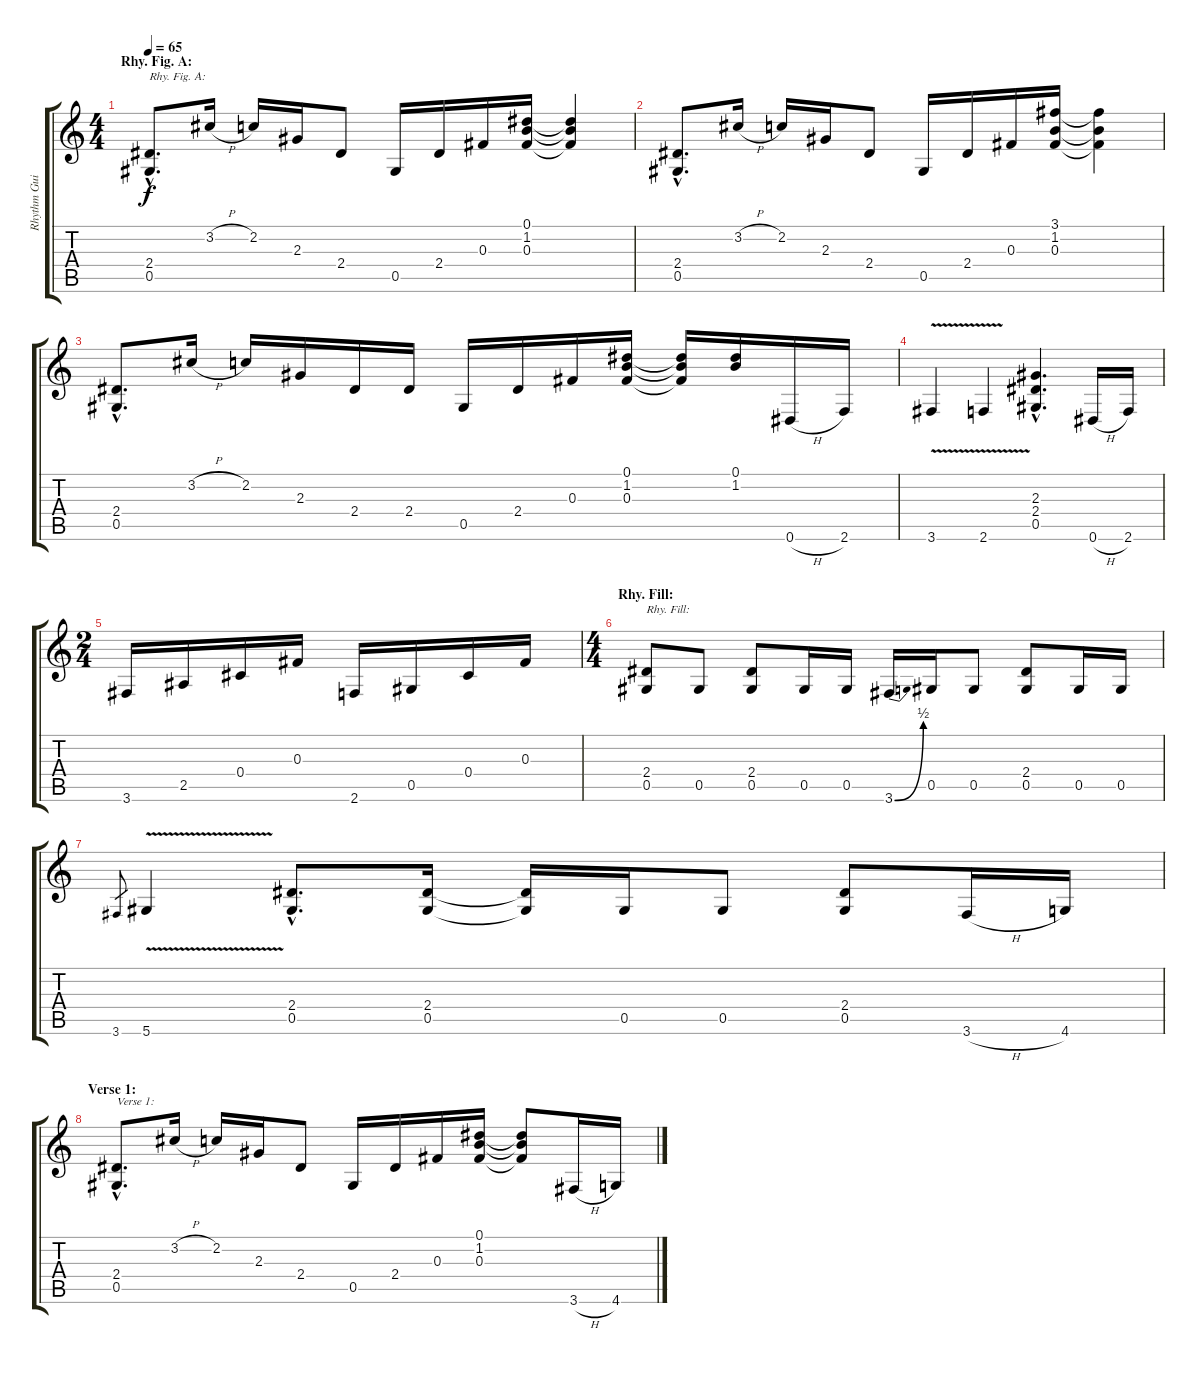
\track ("Rhythm Guitar 2" "Rhythm Gui") {instrument overdrivenguitar}
\staff {score tabs}
\tuning (Eb4 Bb3 Gb3 Db3 Ab2 Eb2) {hide}
\ts (4 4)
\section ("" "Rhy. Fig. A:")
\tempo 65
\clef g2
\ks c
(2.4{hac} 0.5{hac}).8{d txt "Rhy. Fig. A:" dy f instrument overdrivenguitar} 3.2{h}.16 2.2.16 2.3.16 2.4.8 0.5.16 2.4.16 0.3.16 (0.1 1.2 0.3).16 (0.1{t} 1.2{t} 0.3{t}).4 |
(2.4{hac} 0.5{hac}).8{d} 3.2{h}.16 2.2.16 2.3.16 2.4.8 0.5.16 2.4.16 0.3.16 (3.1 1.2 0.3).16 (3.1{t} 1.2{t} 0.3{t}).4 |
(2.4{hac} 0.5{hac}).8{d} 3.2{h}.16 2.2.16 2.3.16 2.4.16 2.4.16 0.5.16 2.4.16 0.3.16 (0.1 1.2 0.3).16 (0.1{t} 1.2{t} 0.3{t}).16 (0.1 1.2).16 0.6{h}.16 2.6.16 |
3.6{v}.4 2.6{v}.4 (2.3{hac} 2.4{hac} 0.5{hac}).4{d} 0.6{h}.16 2.6.16 |
\ts (2 4)
3.6.16 2.5.16 0.4.16 0.3.16 2.6.16 0.5.16 0.4.16 0.3.16 |
\ts (4 4)
\section ("" "Rhy. Fill:")
(2.4 0.5).8{txt "Rhy. Fill:"} 0.5.8 (2.4 0.5).8 0.5.16 0.5.16 3.6{be (bend 0 0 60 2)}.16 0.5.16 0.5.8 (2.4 0.5).8 0.5.16 0.5.16 |
3.6.8{gr} 5.6{v}.4 (2.4{hac} 0.5{hac}).8{d} (2.4 0.5).16 (2.4{t} 0.5{t}).16 0.5.16 0.5.8 (2.4 0.5).8 3.6{h}.16 4.6.16 |
\section ("" "Verse 1:")
(2.4{hac} 0.5{hac}).8{d txt "Verse 1:"} 3.2{h}.16 2.2.16 2.3.16 2.4.8 0.5.16 2.4.16 0.3.16 (0.1 1.2 0.3).16 (0.1{t} 1.2{t} 0.3{t}).8 3.6{h}.16 4.6.16
